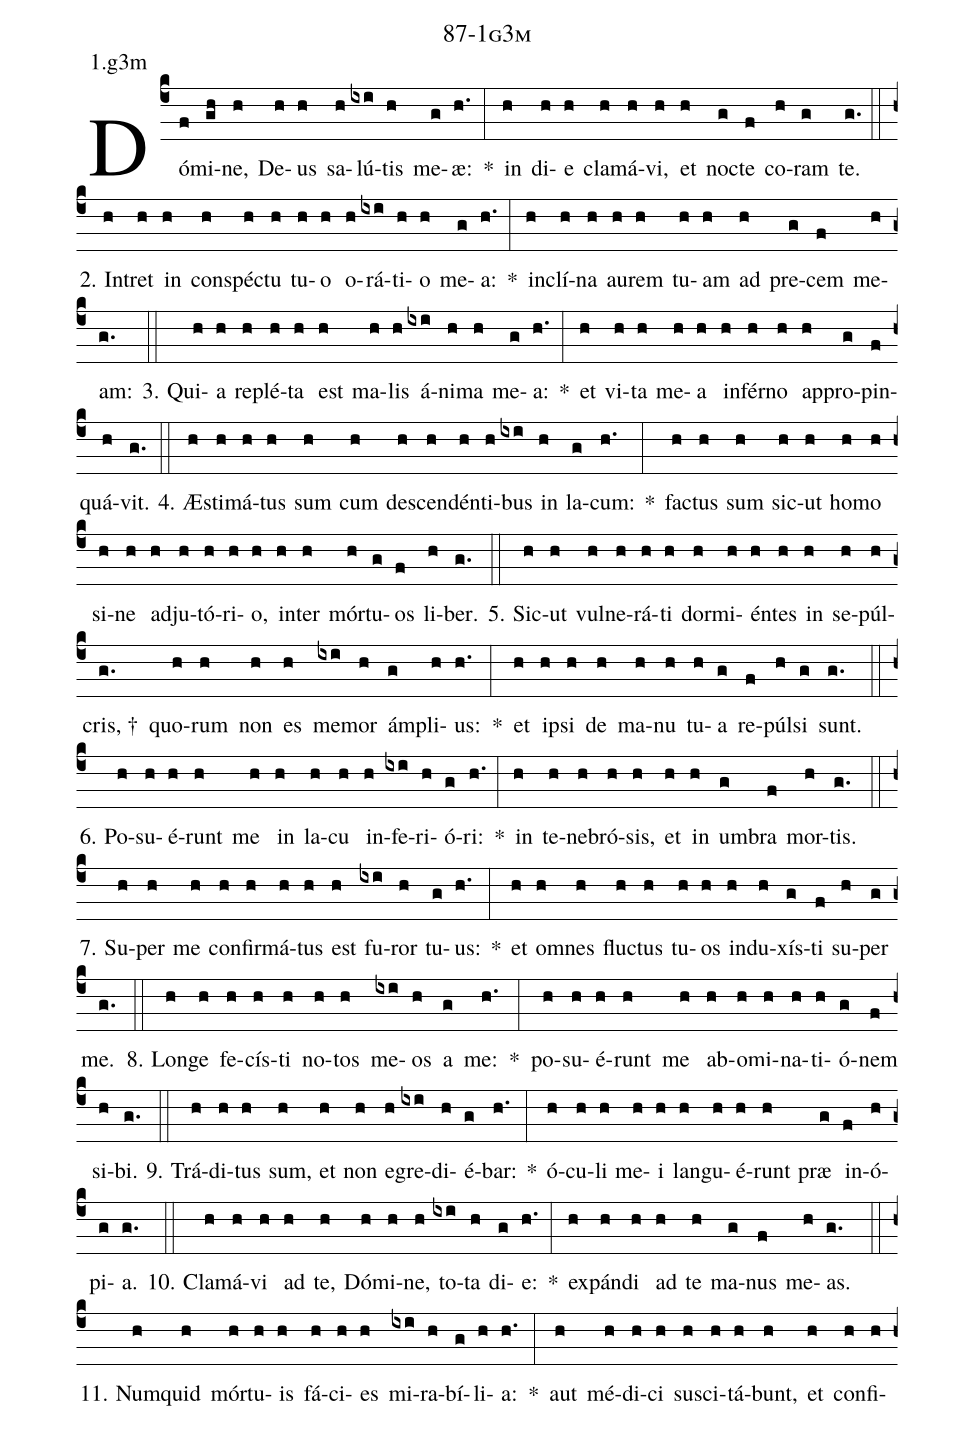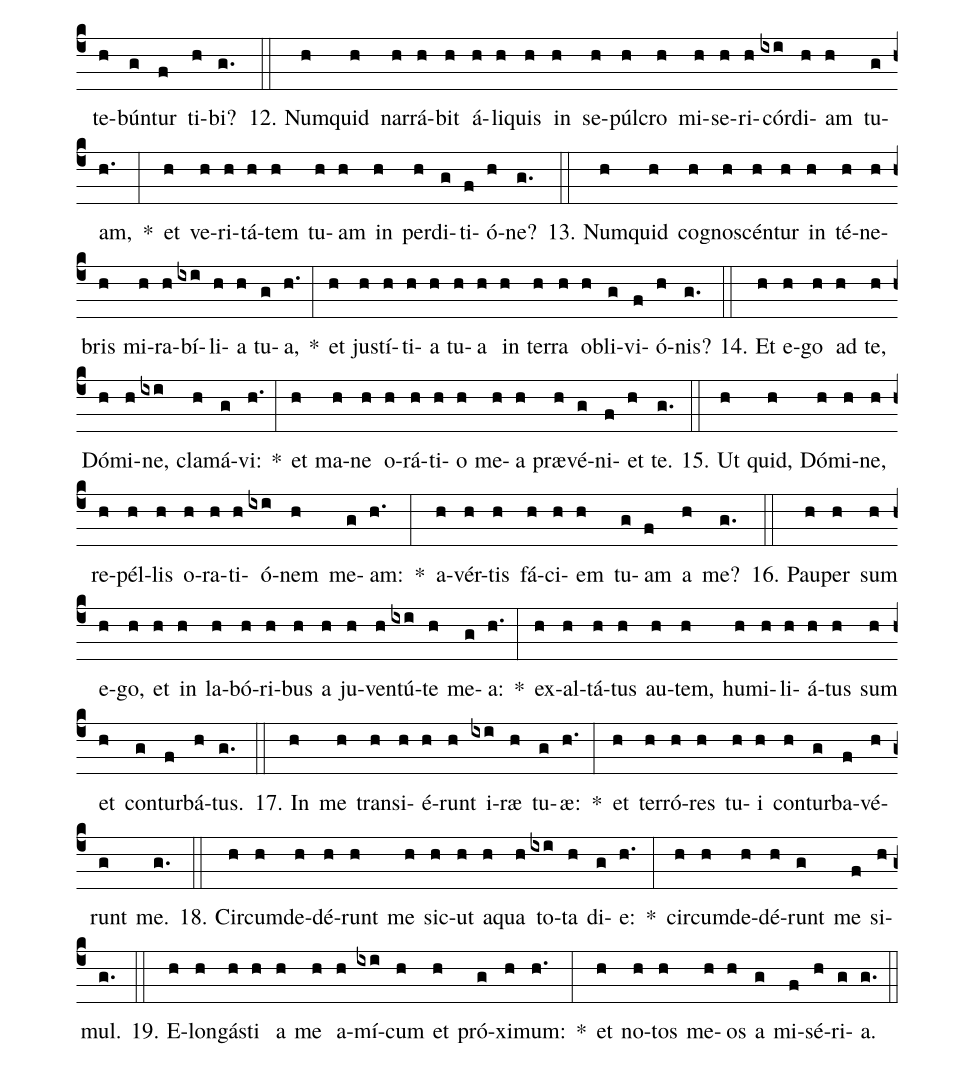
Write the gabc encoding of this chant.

name: 87-1g3m;
annotation: 1.g3m;
%%
(c4)Dó(f)mi(gh)ne,(h) De(h)us(h) sa(h)lú(ixi)tis(h) me(g)æ:(h.) *(:) in(h) di(h)e(h) cla(h)má(h)vi,(h) et(h) noc(g)te(f) co(h)ram(g) te.(g.) (::)
2. In(h)tret(h) in(h) con(h)spéc(h)tu(h) tu(h)o(h) o(h)rá(ixi)ti(h)o(h) me(g)a:(h.) *(:) in(h)clí(h)na(h) au(h)rem(h) tu(h)am(h) ad(h) pre(g)cem(f) me(h)am:(g.) (::)
3. Qui(h)a(h) re(h)plé(h)ta(h) est(h) ma(h)lis(h) á(ixi)ni(h)ma(h) me(g)a:(h.) *(:) et(h) vi(h)ta(h) me(h)a(h) in(h)fér(h)no(h) ap(h)pro(g)pin(f)quá(h)vit.(g.) (::)
4. Æs(h)ti(h)má(h)tus(h) sum(h) cum(h) de(h)scen(h)dén(h)ti(h)bus(ixi) in(h) la(g)cum:(h.) *(:) fac(h)tus(h) sum(h) sic(h)ut(h) ho(h)mo(h) si(h)ne(h) ad(h)ju(h)tó(h)ri(h)o,(h) in(h)ter(h) mór(h)tu(g)os(f) li(h)ber.(g.) (::)
5. Sic(h)ut(h) vul(h)ne(h)rá(h)ti(h) dor(h)mi(h)én(h)tes(h) in(h) se(h)púl(h)cris, †(g.) quo(h)rum(h) non(h) es(h) me(ixi)mor(h) ám(g)pli(h)us:(h.) *(:) et(h) ip(h)si(h) de(h) ma(h)nu(h) tu(h)a(g) re(f)púl(h)si(g) sunt.(g.) (::)
6. Po(h)su(h)é(h)runt(h) me(h) in(h) la(h)cu(h) in(h)fe(ixi)ri(h)ó(g)ri:(h.) *(:) in(h) te(h)ne(h)bró(h)sis,(h) et(h) in(h) um(g)bra(f) mor(h)tis.(g.) (::)
7. Su(h)per(h) me(h) con(h)fir(h)má(h)tus(h) est(h) fu(ixi)ror(h) tu(g)us:(h.) *(:) et(h) om(h)nes(h) fluc(h)tus(h) tu(h)os(h) in(h)du(h)xís(g)ti(f) su(h)per(g) me.(g.) (::)
8. Lon(h)ge(h) fe(h)cís(h)ti(h) no(h)tos(h) me(ixi)os(h) a(g) me:(h.) *(:) po(h)su(h)é(h)runt(h) me(h) ab(h)o(h)mi(h)na(h)ti(h)ó(g)nem(f) si(h)bi.(g.) (::)
9. Trá(h)di(h)tus(h) sum,(h) et(h) non(h) e(h)gre(ixi)di(h)é(g)bar:(h.) *(:) ó(h)cu(h)li(h) me(h)i(h) lan(h)gu(h)é(h)runt(h) præ(g) in(f)ó(h)pi(g)a.(g.) (::)
10. Cla(h)má(h)vi(h) ad(h) te,(h) Dó(h)mi(h)ne,(h) to(ixi)ta(h) di(g)e:(h.) *(:) ex(h)pán(h)di(h) ad(h) te(h) ma(g)nus(f) me(h)as.(g.) (::)
11. Num(h)quid(h) mór(h)tu(h)is(h) fá(h)ci(h)es(h) mi(ixi)ra(h)bí(g)li(h)a:(h.) *(:) aut(h) mé(h)di(h)ci(h) su(h)sci(h)tá(h)bunt,(h) et(h) con(h)fi(h)te(h)bún(g)tur(f) ti(h)bi?(g.) (::)
12. Num(h)quid(h) nar(h)rá(h)bit(h) á(h)li(h)quis(h) in(h) se(h)púl(h)cro(h) mi(h)se(h)ri(h)cór(ixi)di(h)am(h) tu(g)am,(h.) *(:) et(h) ve(h)ri(h)tá(h)tem(h) tu(h)am(h) in(h) per(h)di(g)ti(f)ó(h)ne?(g.) (::)
13. Num(h)quid(h) co(h)gno(h)scén(h)tur(h) in(h) té(h)ne(h)bris(h) mi(h)ra(h)bí(ixi)li(h)a(h) tu(g)a,(h.) *(:) et(h) jus(h)tí(h)ti(h)a(h) tu(h)a(h) in(h) ter(h)ra(h) ob(h)li(g)vi(f)ó(h)nis?(g.) (::)
14. Et(h) e(h)go(h) ad(h) te,(h) Dó(h)mi(h)ne,(ixi) cla(h)má(g)vi:(h.) *(:) et(h) ma(h)ne(h) o(h)rá(h)ti(h)o(h) me(h)a(h) præ(h)vé(g)ni(f)et(h) te.(g.) (::)
15. Ut(h) quid,(h) Dó(h)mi(h)ne,(h) re(h)pél(h)lis(h) o(h)ra(h)ti(h)ó(ixi)nem(h) me(g)am:(h.) *(:) a(h)vér(h)tis(h) fá(h)ci(h)em(h) tu(g)am(f) a(h) me?(g.) (::)
16. Pau(h)per(h) sum(h) e(h)go,(h) et(h) in(h) la(h)bó(h)ri(h)bus(h) a(h) ju(h)ven(h)tú(ixi)te(h) me(g)a:(h.) *(:) ex(h)al(h)tá(h)tus(h) au(h)tem,(h) hu(h)mi(h)li(h)á(h)tus(h) sum(h) et(h) con(g)tur(f)bá(h)tus.(g.) (::)
17. In(h) me(h) trans(h)i(h)é(h)runt(h) i(ixi)ræ(h) tu(g)æ:(h.) *(:) et(h) ter(h)ró(h)res(h) tu(h)i(h) con(h)tur(g)ba(f)vé(h)runt(g) me.(g.) (::)
18. Cir(h)cum(h)de(h)dé(h)runt(h) me(h) sic(h)ut(h) a(h)qua(h) to(ixi)ta(h) di(g)e:(h.) *(:) cir(h)cum(h)de(h)dé(h)runt(g) me(f) si(h)mul.(g.) (::)
19. E(h)lon(h)gás(h)ti(h) a(h) me(h) a(h)mí(ixi)cum(h) et(h) pró(g)xi(h)mum:(h.) *(:) et(h) no(h)tos(h) me(h)os(h) a(g) mi(f)sé(h)ri(g)a.(g.) (::)
